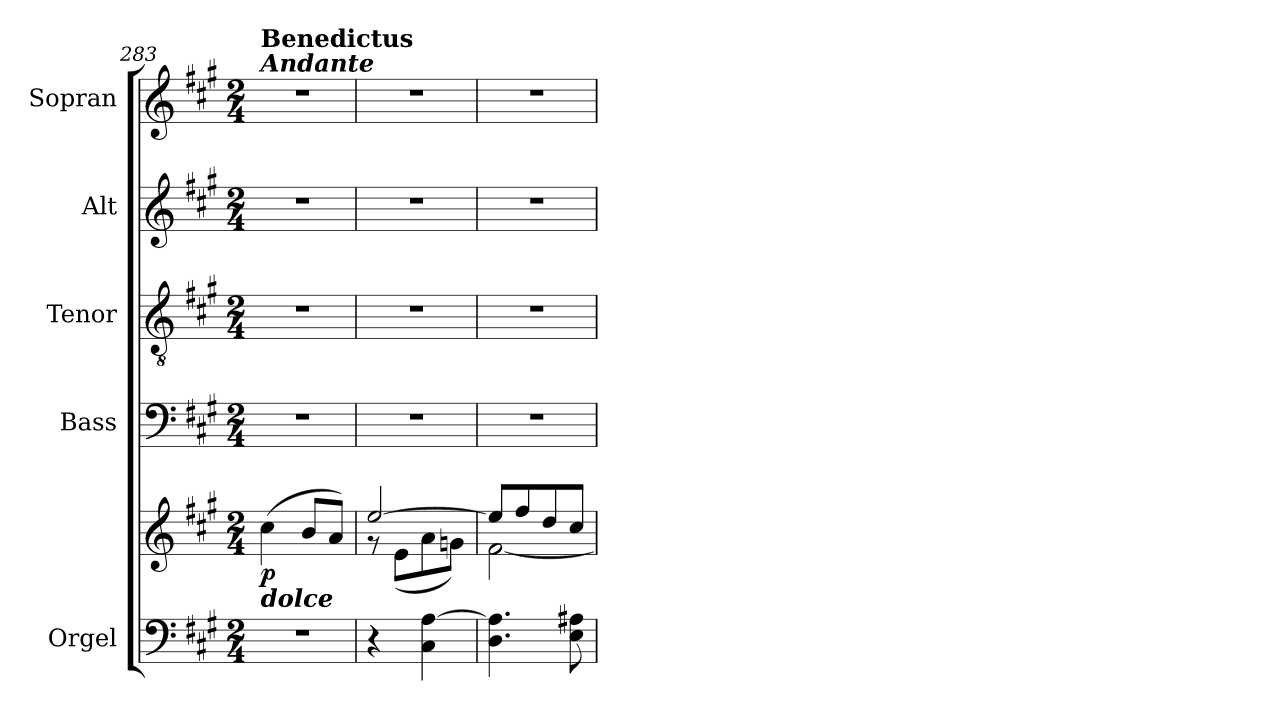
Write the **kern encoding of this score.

**kern	**kern	**dynam	**kern	**kern	**kern	**kern
*part5	*part5	*part5	*part4	*part3	*part2	*part1
*staff6	*staff5	*staff5/6	*staff4	*staff3	*staff2	*staff1
*I"Orgel	*	*	*I"Bass	*I"Tenor	*I"Alt	*I"Sopran
*I'Org.	*	*	*I'B.	*I'T.	*I'A.	*I'S.
!!LO:LB:g=z
*clefF4	*clefG2	*	*clefF4	*clefGv2	*clefG2	*clefG2
*k[f#c#g#]	*k[f#c#g#]	*	*k[f#c#g#]	*k[f#c#g#]	*k[f#c#g#]	*k[f#c#g#]
*A:	*A:	*	*A:	*A:	*A:	*A:
*M2/4	*M2/4	*	*M2/4	*M2/4	*M2/4	*M2/4
=283	=283	=283	=283	=283	=283	=283
!	!	!	!	!	!	!LO:TX:a:Bi:t=Andante
!	!	!	!	!	!	!LO:TX:a:B:t=Benedictus
!	!LO:TX:b:Bi:t=dolce	!	!	!	!	!
!	!	!LO:DY:b	!	!	!	!
2r	(>4cc#\	p	2r	2r	2r	2r
.	8b/L	.	.	.	.	.
.	8a/J)	.	.	.	.	.
=284	=284	=284	=284	=284	=284	=284
*	*^	*	*	*	*	*
4r	[>2ee/	8rf	.	2r	2r	2r	2r
.	.	(>8e\L	.	.	.	.	.
4C#\ [4A\	.	8a\	.	.	.	.	.
.	.	8gn\J)	.	.	.	.	.
=285	=285	=285	=285	=285	=285	=285	=285
4.D\ 4.A\]	8ee/L]	[<2f#\	.	2r	2r	2r	2r
.	8ff#/	.	.	.	.	.	.
.	8dd/	.	.	.	.	.	.
8E\ 8A#X\	8cc#/J	.	.	.	.	.	.
*	*v	*v	*	*	*	*	*
=	=	=	=	=	=	=
*-	*-	*-	*-	*-	*-	*-
